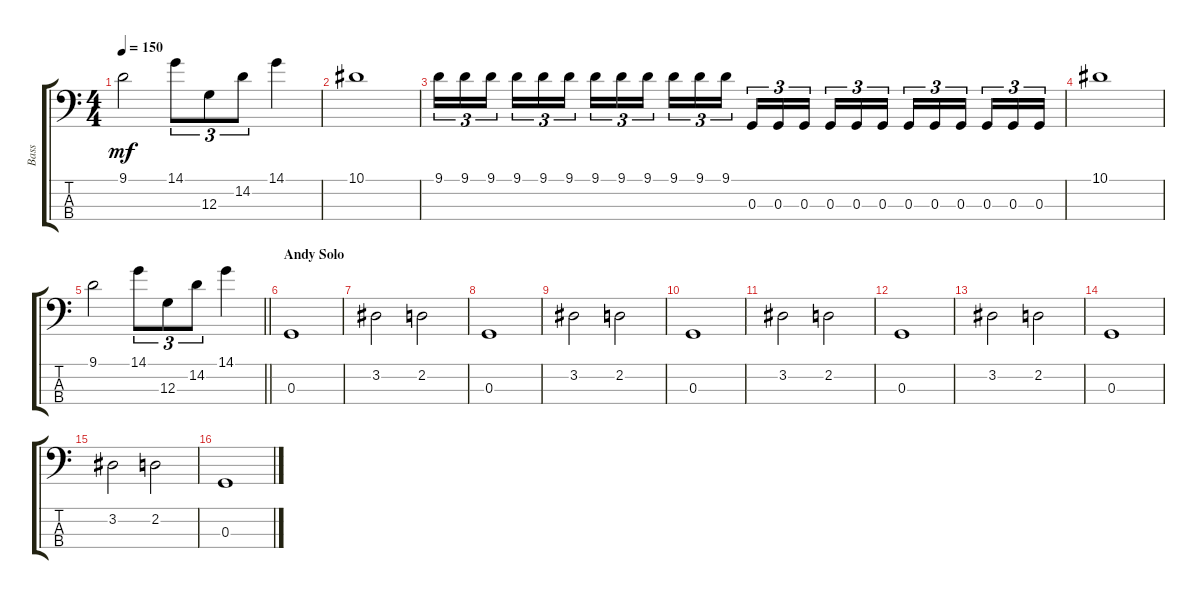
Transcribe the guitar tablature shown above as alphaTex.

\track ("Bass" "Bass") {instrument electricbassfinger}
\staff {score tabs}
\tuning (F2 C2 G1 D1) {hide}
\ts (4 4)
\tempo 150
\clef f4
\ks c
9.1.2{dy mf} 14.1.8{tu (3 2)} 12.3.8{tu (3 2)} 14.2.8{tu (3 2)} 14.1.4 |
10.1.1 |
9.1.16{tu (3 2)} 9.1.16{tu (3 2)} 9.1.16{tu (3 2) beam splitsecondary} 9.1.16{tu (3 2)} 9.1.16{tu (3 2)} 9.1.16{tu (3 2)} 9.1.16{tu (3 2)} 9.1.16{tu (3 2)} 9.1.16{tu (3 2) beam splitsecondary} 9.1.16{tu (3 2)} 9.1.16{tu (3 2)} 9.1.16{tu (3 2)} 0.3.16{tu (3 2)} 0.3.16{tu (3 2)} 0.3.16{tu (3 2) beam splitsecondary} 0.3.16{tu (3 2)} 0.3.16{tu (3 2)} 0.3.16{tu (3 2)} 0.3.16{tu (3 2)} 0.3.16{tu (3 2)} 0.3.16{tu (3 2) beam splitsecondary} 0.3.16{tu (3 2)} 0.3.16{tu (3 2)} 0.3.16{tu (3 2)} |
10.1.1 |
\barLineRight lightlight
9.1.2 14.1.8{tu (3 2)} 12.3.8{tu (3 2)} 14.2.8{tu (3 2)} 14.1.4 |
\section ("" "Andy Solo")
0.3.1 |
3.2.2 2.2.2 |
0.3.1 |
3.2.2 2.2.2 |
0.3.1 |
3.2.2 2.2.2 |
0.3.1 |
3.2.2 2.2.2 |
0.3.1 |
3.2.2 2.2.2 |
0.3.1
